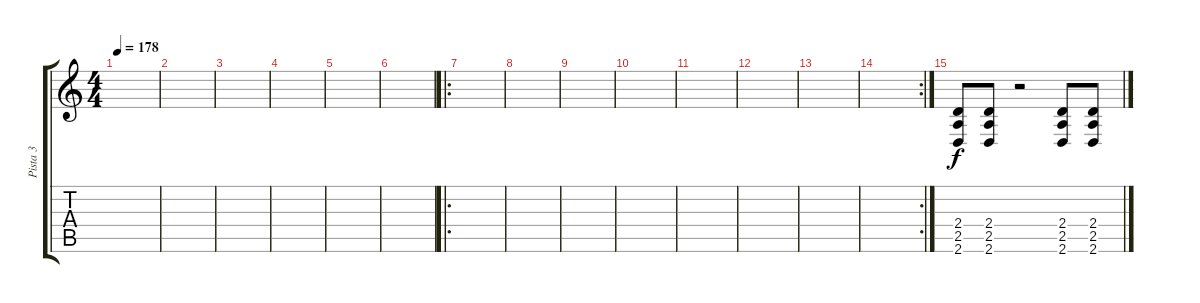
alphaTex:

\track ("Pista 3" "Pista 3") {instrument overdrivenguitar}
\staff {score tabs}
\tuning (D4 A3 F3 C3 G2 C2) {hide}
\ts (4 4)
\tempo 178
\clef g2
\ks c
|
|
|
|
|
|
\ro
|
|
|
|
|
|
|
\rc 2
|
(2.4 2.5 2.6).8 (2.4 2.5 2.6).8 r.2 (2.4 2.5 2.6).8 (2.4 2.5 2.6).8
